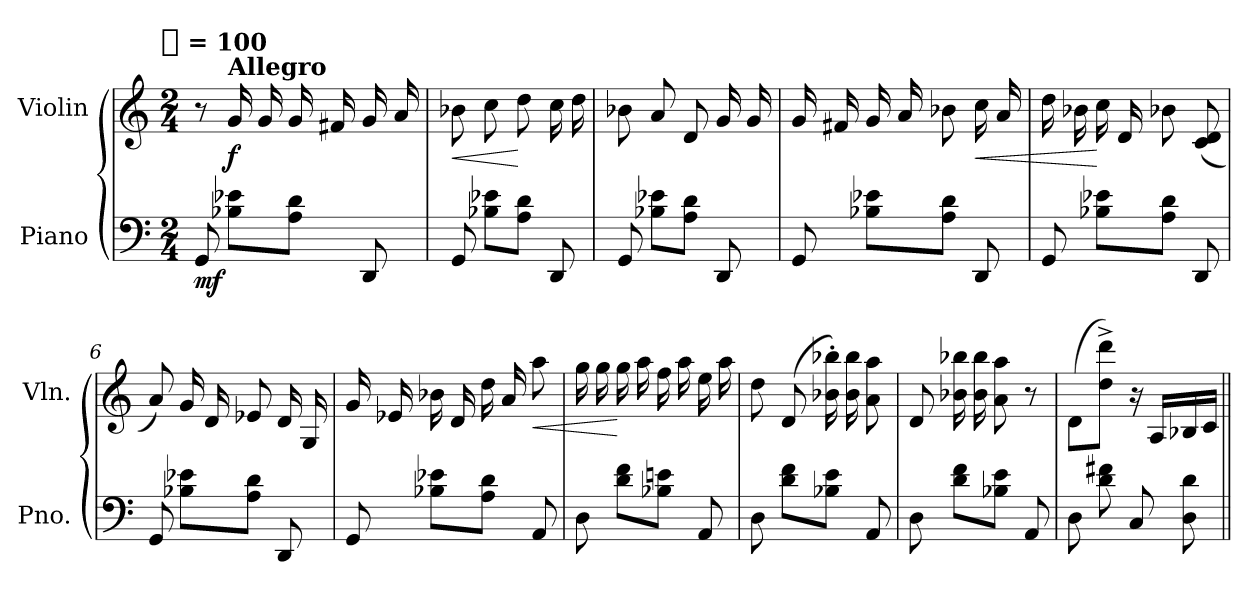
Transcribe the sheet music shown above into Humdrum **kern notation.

**kern	**dynam	**kern	**dynam
*part2	*part2	*part1	*part1
*staff2	*staff2	*staff1	*staff1
*I"Piano	*	*I"Violin	*
*I'Pno.	*	*I'Vln.	*
*clefF4	*	*clefG2	*
*k[]	*	*k[]	*
*C:	*	*C:	*
!!LO:TX:omd:t=[quarter] = 100
*M2/4	*	*M2/4	*
*MM100	*	*MM100	*
=1	=1	=1	=1
8GG	mf	8r	.
*	*	*MM120	*
!	!	!LO:TX:a:B:t=Allegro	!
8B-X 8e-XL	.	16g	f
.	.	16g	.
8A 8dJ	.	16g	.
.	.	16f#X	.
8DD	.	16g	.
.	.	16a	.
=2	=2	=2	=2
!	!	!	!LO:HP:b
8GG	.	8b-X	<
8B-X 8e-XL	.	8cc	.
8A 8dJ	.	8dd	[
8DD	.	16cc	.
.	.	16dd	.
=3	=3	=3	=3
8GG	.	8b-X	.
8B-X 8e-XL	.	8a	.
8A 8dJ	.	8d	.
8DD	.	16g	.
.	.	16g	.
=4	=4	=4	=4
8GG	.	16g	.
.	.	16f#X	.
8B-X 8e-XL	.	16g	.
.	.	16a	.
8A 8dJ	.	8b-X	.
!	!	!	!LO:HP:b
8DD	.	16cc	<
.	.	16a	.
=5	=5	=5	=5
8GG	.	16dd	.
.	.	16b-X	.
8B-X 8e-XL	.	16cc	[
.	.	16d	.
8A 8dJ	.	8b-X	.
8DD	.	(8c 8d	.
=6	=6	=6	=6
8GG	.	8a)	.
8B-X 8e-XL	.	16g	.
.	.	16d	.
8A 8dJ	.	8e-X	.
8DD	.	16d	.
.	.	16G	.
=7	=7	=7	=7
8GG	.	16g	.
.	.	16e-X	.
8B-X 8e-XL	.	16b-X	.
.	.	16d	.
8A 8dJ	.	16dd	.
.	.	16a	.
!	!	!	!LO:HP:b
8AA	.	8aa	<
=8	=8	=8	=8
8D	.	16gg	.
.	.	16gg	.
8d 8fL	.	16gg	[
.	.	16aa	.
8B-X 8enJ	.	16ff	.
.	.	16aa	.
8AA	.	16ee	.
.	.	16aa	.
=9	=9	=9	=9
8D	.	8dd	.
8d 8fL	.	(8d	.
8B-X 8eJ	.	16b-X' 16bb-X')	.
.	.	16b- 16bb-	.
8AA	.	8a 8aa	.
=10	=10	=10	=10
8D	.	8d	.
8d 8fL	.	16b-X 16bb-X	.
.	.	16b- 16bb-	.
8B-X 8eJ	.	8a 8aa	.
8AA	.	8r	.
=11	=11	=11	=11
8D	.	(8dL	.
8d 8f#X	.	8dd^ 8ddd^J)	.
8C	.	16r	.
.	.	16ALL	.
8D 8d	.	16B-X	.
.	.	16cJJ	.
=||	=||	=||	=||
*-	*-	*-	*-
